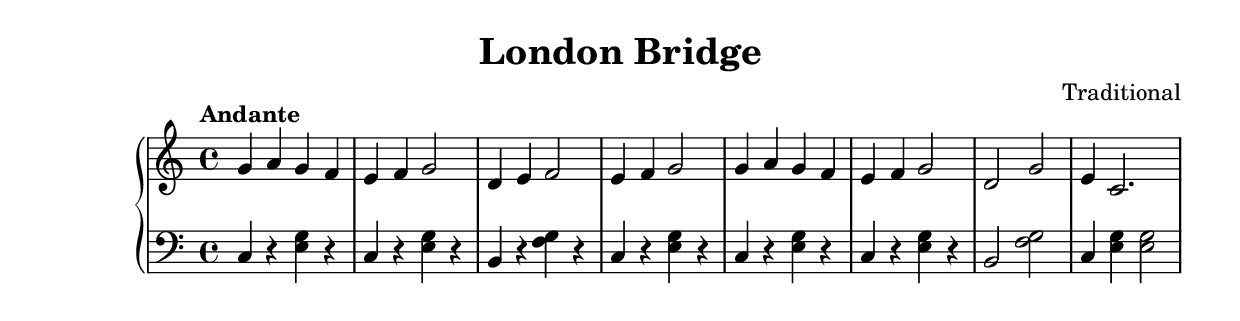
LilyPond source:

\header {
  title = "London Bridge"
  composer = "Traditional"
}
\version "2.16.2"

\score {
  
  \new PianoStaff <<
     \new Staff = "upper" {
  \clef treble
  \key c \major
  \time 4/4
     \tempo "Andante" 4 = 80
   \set Score.tempoHideNote = ##t
  \relative c'' { g a g f e f g2 d4 e f2 e4 f g2 g4 a g f e f g2 d g e4 c2. }
}
     \new Staff = "lower" {
  \clef bass
  \key c \major
  \time 4/4
  \relative c { c4 r <e g> r c r <e g> r b r <f' g> r  c r <e g> r c r <e g> r c r <e g> r b2 <f' g> c4 <e g> <e g>2 }
}
  >>
  \layout { }

 \midi { }
  }